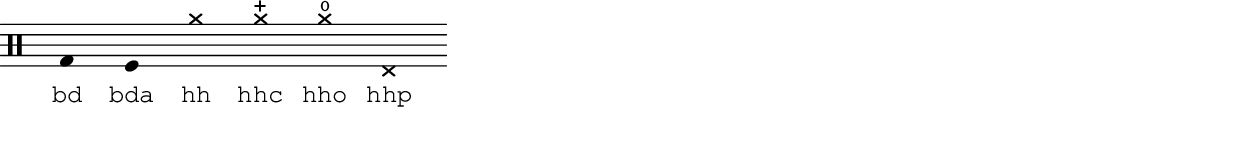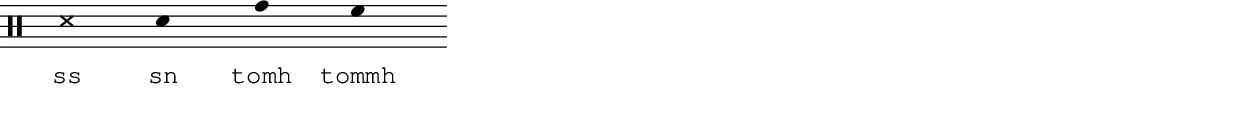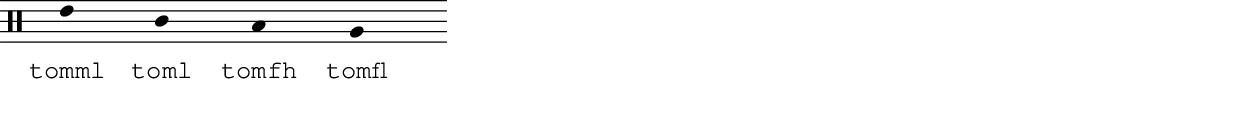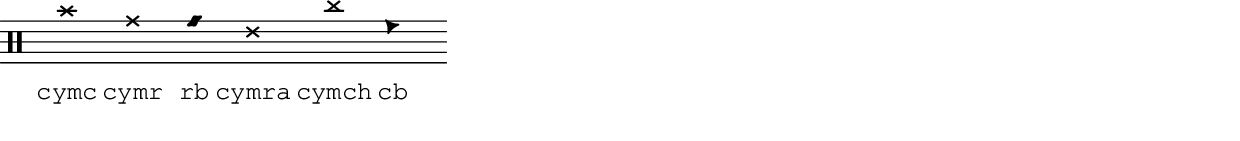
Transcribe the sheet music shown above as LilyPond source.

%% Generated by lilypond-book
%% Options: [exampleindent=10.16\mm,indent=0\mm,line-width=10.0\cm,paper-height=845.047\pt,paper-width=597.508\pt,papersize='(cons (* 597.508 pt) (* 845.047 pt)),quote]
\include "lilypond-book-preamble.ly"


% ****************************************************************
% Start cut-&-pastable-section
% ****************************************************************

#(ly:set-option 'eps-box-padding 3.000000)



\paper {
  #(set-paper-size '(cons (* 597.508 pt) (* 845.047 pt)))
  indent = 0\mm
  line-width = 10.0\cm
  % offset the left padding, also add 1mm as lilypond creates cropped
  % images with a little space on the right
  line-width = #(- line-width (* mm  3.000000) (* mm 1))
  line-width = 10.0\cm - 2.0 * 10.16\mm
  % offset the left padding, also add 1mm as lilypond creates cropped
  % images with a little space on the right
  line-width = #(- line-width (* mm  3.000000) (* mm 1))
}

\layout {
  
}




% ****************************************************************
% ly snippet:
% ****************************************************************
\sourcefileline 296
nam = \lyricmode {
  bd bda hh hhc hho hhp \break
  ss sn tomh tommh tomml toml tomfh tomfl \break
  cymc cymr rb cymra cymch cb }
mus = \drummode {
  bd bda hh hhc hho hhp \break
  ss sn tomh tommh tomml toml tomfh tomfl \break
  cymc cymr rb cymra cymch cb
  }
\score {
  << \new DrumStaff \with {
       \remove "Bar_engraver"
       \remove "Time_signature_engraver"
       \hide Stem
       \override Stem.Y-extent = ##f
       drumStyleTable = #weinberg-drums-style
     } \mus
     \new Lyrics \nam
  >>
  \layout {
    \context {
      \Score
      \override LyricText.font-family = #'typewriter
      \override BarNumber.transparent =##T
    }
  }
}


% ****************************************************************
% end ly snippet
% ****************************************************************
